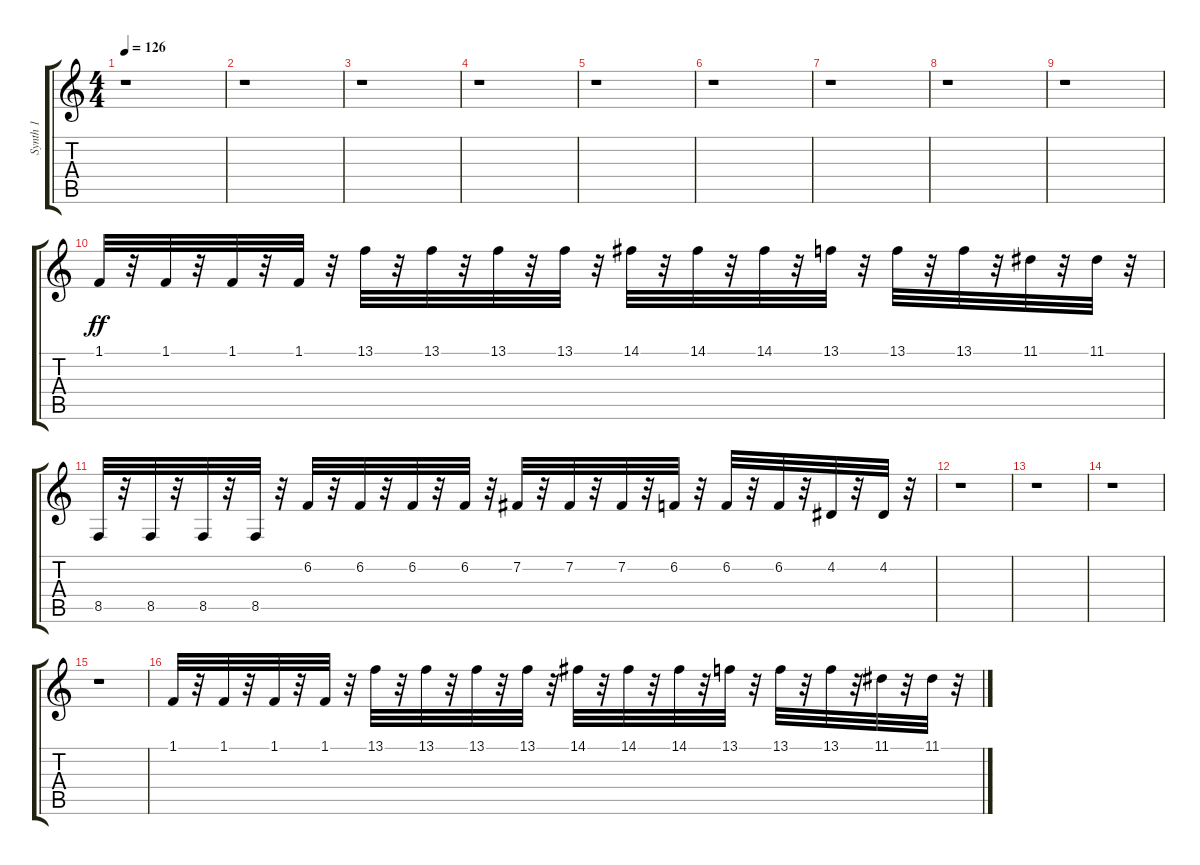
\track ("Synth 1" "Synth 1") {instrument pad3polysynth}
\staff {score tabs}
\tuning (E4 B3 G3 D3 A2 E2) {hide}
\ts (4 4)
\tempo 126
\clef g2
\ks c
r.1{dy ff} |
r.1 |
r.1 |
r.1 |
r.1 |
r.1 |
r.1 |
r.1 |
r.1 |
1.1.32 r.32 1.1.32 r.32 1.1.32 r.32 1.1.32 r.32 13.1.32 r.32 13.1.32 r.32 13.1.32 r.32 13.1.32 r.32 14.1.32 r.32 14.1.32 r.32 14.1.32 r.32 13.1.32 r.32 13.1.32 r.32 13.1.32 r.32 11.1.32 r.32 11.1.32 r.32 |
8.5.32 r.32 8.5.32 r.32 8.5.32 r.32 8.5.32 r.32 6.2.32 r.32 6.2.32 r.32 6.2.32 r.32 6.2.32 r.32 7.2.32 r.32 7.2.32 r.32 7.2.32 r.32 6.2.32 r.32 6.2.32 r.32 6.2.32 r.32 4.2.32 r.32 4.2.32 r.32 |
r.1 |
r.1 |
r.1 |
r.1 |
1.1.32 r.32 1.1.32 r.32 1.1.32 r.32 1.1.32 r.32 13.1.32 r.32 13.1.32 r.32 13.1.32 r.32 13.1.32 r.32 14.1.32 r.32 14.1.32 r.32 14.1.32 r.32 13.1.32 r.32 13.1.32 r.32 13.1.32 r.32 11.1.32 r.32 11.1.32 r.32
